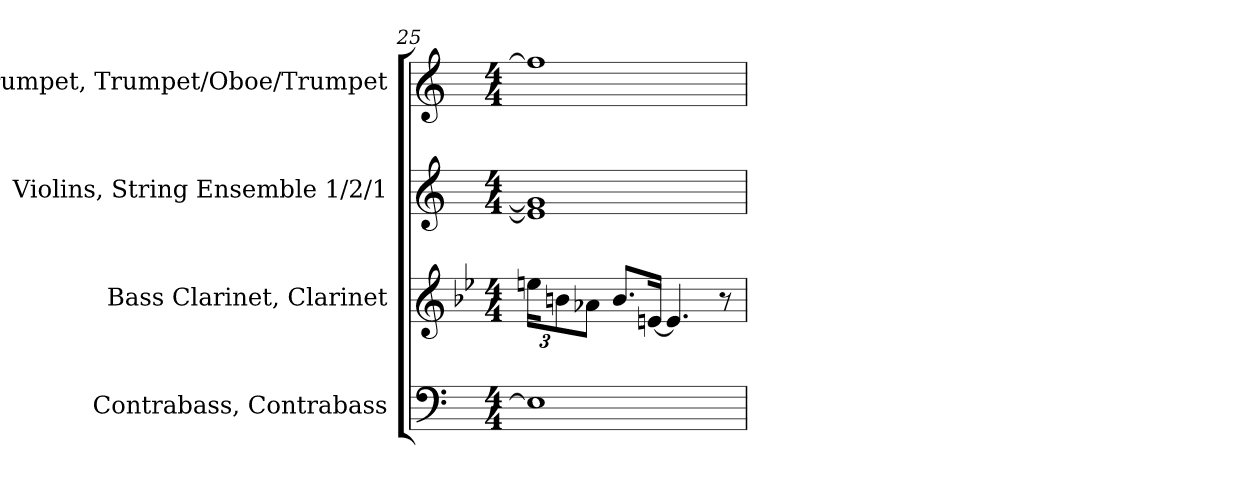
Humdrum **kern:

**kern	**kern	**kern	**kern
*part4	*part3	*part2	*part1
*staff4	*staff3	*staff2	*staff1
*I"Contrabass, Contrabass	*I"Bass Clarinet, Clarinet	*I"Violins, String Ensemble 1/2/1	*I"B♭ Trumpet, Trumpet/Oboe/Trumpet
*I'Cb.	*I'B. Cl.	*I'Vlns.	*I'B♭ Tpt.
*clefF4	*clefG2	*clefG2	*clefG2
*ITrd7c12	*ITrd8c14	*	*ITrd1c2
*k[]	*k[b-e-]	*k[]	*k[b-e-]
*M4/4	*M4/4	*M4/4	*M4/4
*	*Xbrackettup	*	*
=25	=25	=25	=25
1EE]	24en\KL	1e] 1g#]	1ee]
.	12Bn\	.	.
.	8A-X\J	.	.
.	8.B/L	.	.
.	[16En/Jk	.	.
.	4.E/]	.	.
.	8r	.	.
=	=	=	=
*-	*-	*-	*-
